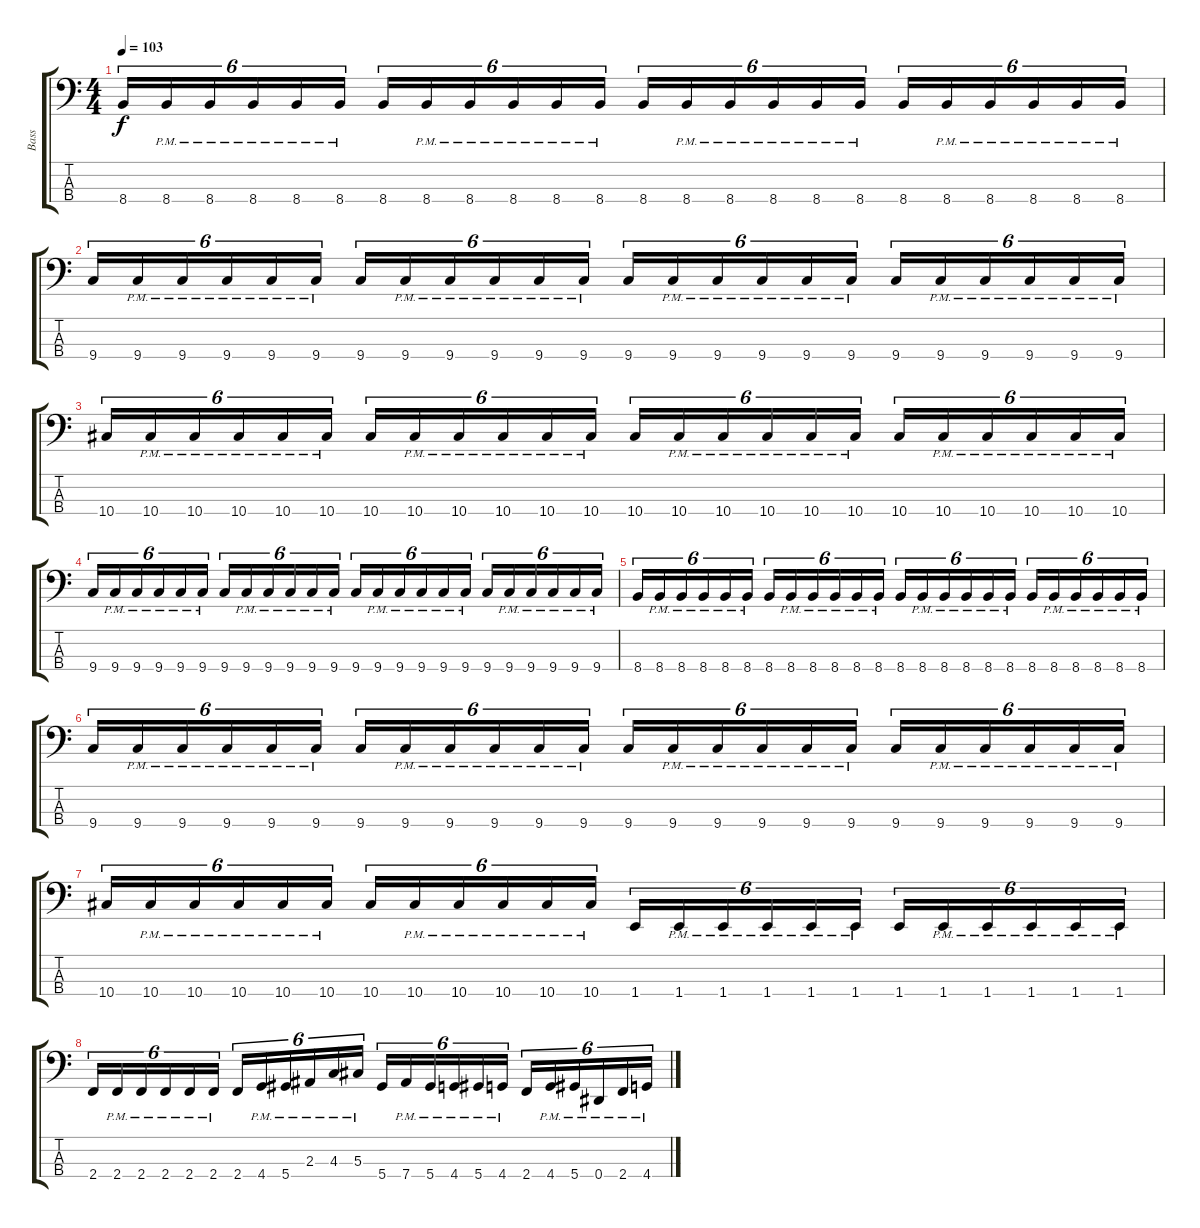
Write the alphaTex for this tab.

\track ("Bass" "Bass") {instrument electricbassfinger}
\staff {score tabs}
\tuning (Gb2 Db2 Ab1 Eb1) {hide}
\ts (4 4)
\tempo 103
\clef f4
\ks c
8.4.16{tu (6 4) dy f} 8.4{pm}.16{tu (6 4)} 8.4{pm}.16{tu (6 4)} 8.4{pm}.16{tu (6 4)} 8.4{pm}.16{tu (6 4)} 8.4{pm}.16{tu (6 4)} 8.4.16{tu (6 4)} 8.4{pm}.16{tu (6 4)} 8.4{pm}.16{tu (6 4)} 8.4{pm}.16{tu (6 4)} 8.4{pm}.16{tu (6 4)} 8.4{pm}.16{tu (6 4)} 8.4.16{tu (6 4)} 8.4{pm}.16{tu (6 4)} 8.4{pm}.16{tu (6 4)} 8.4{pm}.16{tu (6 4)} 8.4{pm}.16{tu (6 4)} 8.4{pm}.16{tu (6 4)} 8.4.16{tu (6 4)} 8.4{pm}.16{tu (6 4)} 8.4{pm}.16{tu (6 4)} 8.4{pm}.16{tu (6 4)} 8.4{pm}.16{tu (6 4)} 8.4{pm}.16{tu (6 4)} |
9.4.16{tu (6 4)} 9.4{pm}.16{tu (6 4)} 9.4{pm}.16{tu (6 4)} 9.4{pm}.16{tu (6 4)} 9.4{pm}.16{tu (6 4)} 9.4{pm}.16{tu (6 4)} 9.4.16{tu (6 4)} 9.4{pm}.16{tu (6 4)} 9.4{pm}.16{tu (6 4)} 9.4{pm}.16{tu (6 4)} 9.4{pm}.16{tu (6 4)} 9.4{pm}.16{tu (6 4)} 9.4.16{tu (6 4)} 9.4{pm}.16{tu (6 4)} 9.4{pm}.16{tu (6 4)} 9.4{pm}.16{tu (6 4)} 9.4{pm}.16{tu (6 4)} 9.4{pm}.16{tu (6 4)} 9.4.16{tu (6 4)} 9.4{pm}.16{tu (6 4)} 9.4{pm}.16{tu (6 4)} 9.4{pm}.16{tu (6 4)} 9.4{pm}.16{tu (6 4)} 9.4{pm}.16{tu (6 4)} |
10.4.16{tu (6 4)} 10.4{pm}.16{tu (6 4)} 10.4{pm}.16{tu (6 4)} 10.4{pm}.16{tu (6 4)} 10.4{pm}.16{tu (6 4)} 10.4{pm}.16{tu (6 4)} 10.4.16{tu (6 4)} 10.4{pm}.16{tu (6 4)} 10.4{pm}.16{tu (6 4)} 10.4{pm}.16{tu (6 4)} 10.4{pm}.16{tu (6 4)} 10.4{pm}.16{tu (6 4)} 10.4.16{tu (6 4)} 10.4{pm}.16{tu (6 4)} 10.4{pm}.16{tu (6 4)} 10.4{pm}.16{tu (6 4)} 10.4{pm}.16{tu (6 4)} 10.4{pm}.16{tu (6 4)} 10.4.16{tu (6 4)} 10.4{pm}.16{tu (6 4)} 10.4{pm}.16{tu (6 4)} 10.4{pm}.16{tu (6 4)} 10.4{pm}.16{tu (6 4)} 10.4{pm}.16{tu (6 4)} |
9.4.16{tu (6 4)} 9.4{pm}.16{tu (6 4)} 9.4{pm}.16{tu (6 4)} 9.4{pm}.16{tu (6 4)} 9.4{pm}.16{tu (6 4)} 9.4{pm}.16{tu (6 4)} 9.4.16{tu (6 4)} 9.4{pm}.16{tu (6 4)} 9.4{pm}.16{tu (6 4)} 9.4{pm}.16{tu (6 4)} 9.4{pm}.16{tu (6 4)} 9.4{pm}.16{tu (6 4)} 9.4.16{tu (6 4)} 9.4{pm}.16{tu (6 4)} 9.4{pm}.16{tu (6 4)} 9.4{pm}.16{tu (6 4)} 9.4{pm}.16{tu (6 4)} 9.4{pm}.16{tu (6 4)} 9.4.16{tu (6 4)} 9.4{pm}.16{tu (6 4)} 9.4{pm}.16{tu (6 4)} 9.4{pm}.16{tu (6 4)} 9.4{pm}.16{tu (6 4)} 9.4{pm}.16{tu (6 4)} |
8.4.16{tu (6 4)} 8.4{pm}.16{tu (6 4)} 8.4{pm}.16{tu (6 4)} 8.4{pm}.16{tu (6 4)} 8.4{pm}.16{tu (6 4)} 8.4{pm}.16{tu (6 4)} 8.4.16{tu (6 4)} 8.4{pm}.16{tu (6 4)} 8.4{pm}.16{tu (6 4)} 8.4{pm}.16{tu (6 4)} 8.4{pm}.16{tu (6 4)} 8.4{pm}.16{tu (6 4)} 8.4.16{tu (6 4)} 8.4{pm}.16{tu (6 4)} 8.4{pm}.16{tu (6 4)} 8.4{pm}.16{tu (6 4)} 8.4{pm}.16{tu (6 4)} 8.4{pm}.16{tu (6 4)} 8.4.16{tu (6 4)} 8.4{pm}.16{tu (6 4)} 8.4{pm}.16{tu (6 4)} 8.4{pm}.16{tu (6 4)} 8.4{pm}.16{tu (6 4)} 8.4{pm}.16{tu (6 4)} |
9.4.16{tu (6 4)} 9.4{pm}.16{tu (6 4)} 9.4{pm}.16{tu (6 4)} 9.4{pm}.16{tu (6 4)} 9.4{pm}.16{tu (6 4)} 9.4{pm}.16{tu (6 4)} 9.4.16{tu (6 4)} 9.4{pm}.16{tu (6 4)} 9.4{pm}.16{tu (6 4)} 9.4{pm}.16{tu (6 4)} 9.4{pm}.16{tu (6 4)} 9.4{pm}.16{tu (6 4)} 9.4.16{tu (6 4)} 9.4{pm}.16{tu (6 4)} 9.4{pm}.16{tu (6 4)} 9.4{pm}.16{tu (6 4)} 9.4{pm}.16{tu (6 4)} 9.4{pm}.16{tu (6 4)} 9.4.16{tu (6 4)} 9.4{pm}.16{tu (6 4)} 9.4{pm}.16{tu (6 4)} 9.4{pm}.16{tu (6 4)} 9.4{pm}.16{tu (6 4)} 9.4{pm}.16{tu (6 4)} |
10.4.16{tu (6 4)} 10.4{pm}.16{tu (6 4)} 10.4{pm}.16{tu (6 4)} 10.4{pm}.16{tu (6 4)} 10.4{pm}.16{tu (6 4)} 10.4{pm}.16{tu (6 4)} 10.4.16{tu (6 4)} 10.4{pm}.16{tu (6 4)} 10.4{pm}.16{tu (6 4)} 10.4{pm}.16{tu (6 4)} 10.4{pm}.16{tu (6 4)} 10.4{pm}.16{tu (6 4)} 1.4.16{tu (6 4)} 1.4{pm}.16{tu (6 4)} 1.4{pm}.16{tu (6 4)} 1.4{pm}.16{tu (6 4)} 1.4{pm}.16{tu (6 4)} 1.4{pm}.16{tu (6 4)} 1.4.16{tu (6 4)} 1.4{pm}.16{tu (6 4)} 1.4{pm}.16{tu (6 4)} 1.4{pm}.16{tu (6 4)} 1.4{pm}.16{tu (6 4)} 1.4{pm}.16{tu (6 4)} |
2.4.16{tu (6 4)} 2.4{pm}.16{tu (6 4)} 2.4{pm}.16{tu (6 4)} 2.4{pm}.16{tu (6 4)} 2.4{pm}.16{tu (6 4)} 2.4{pm}.16{tu (6 4)} 2.4.16{tu (6 4)} 4.4{pm}.16{tu (6 4)} 5.4{pm}.16{tu (6 4)} 2.3{pm}.16{tu (6 4)} 4.3{pm}.16{tu (6 4)} 5.3{pm}.16{tu (6 4)} 5.4.16{tu (6 4)} 7.4{pm}.16{tu (6 4)} 5.4{pm}.16{tu (6 4)} 4.4{pm}.16{tu (6 4)} 5.4{pm}.16{tu (6 4)} 4.4{pm}.16{tu (6 4)} 2.4.16{tu (6 4)} 4.4{pm}.16{tu (6 4)} 5.4{pm}.16{tu (6 4)} 0.4{pm}.16{tu (6 4)} 2.4{pm}.16{tu (6 4)} 4.4{pm}.16{tu (6 4)}
